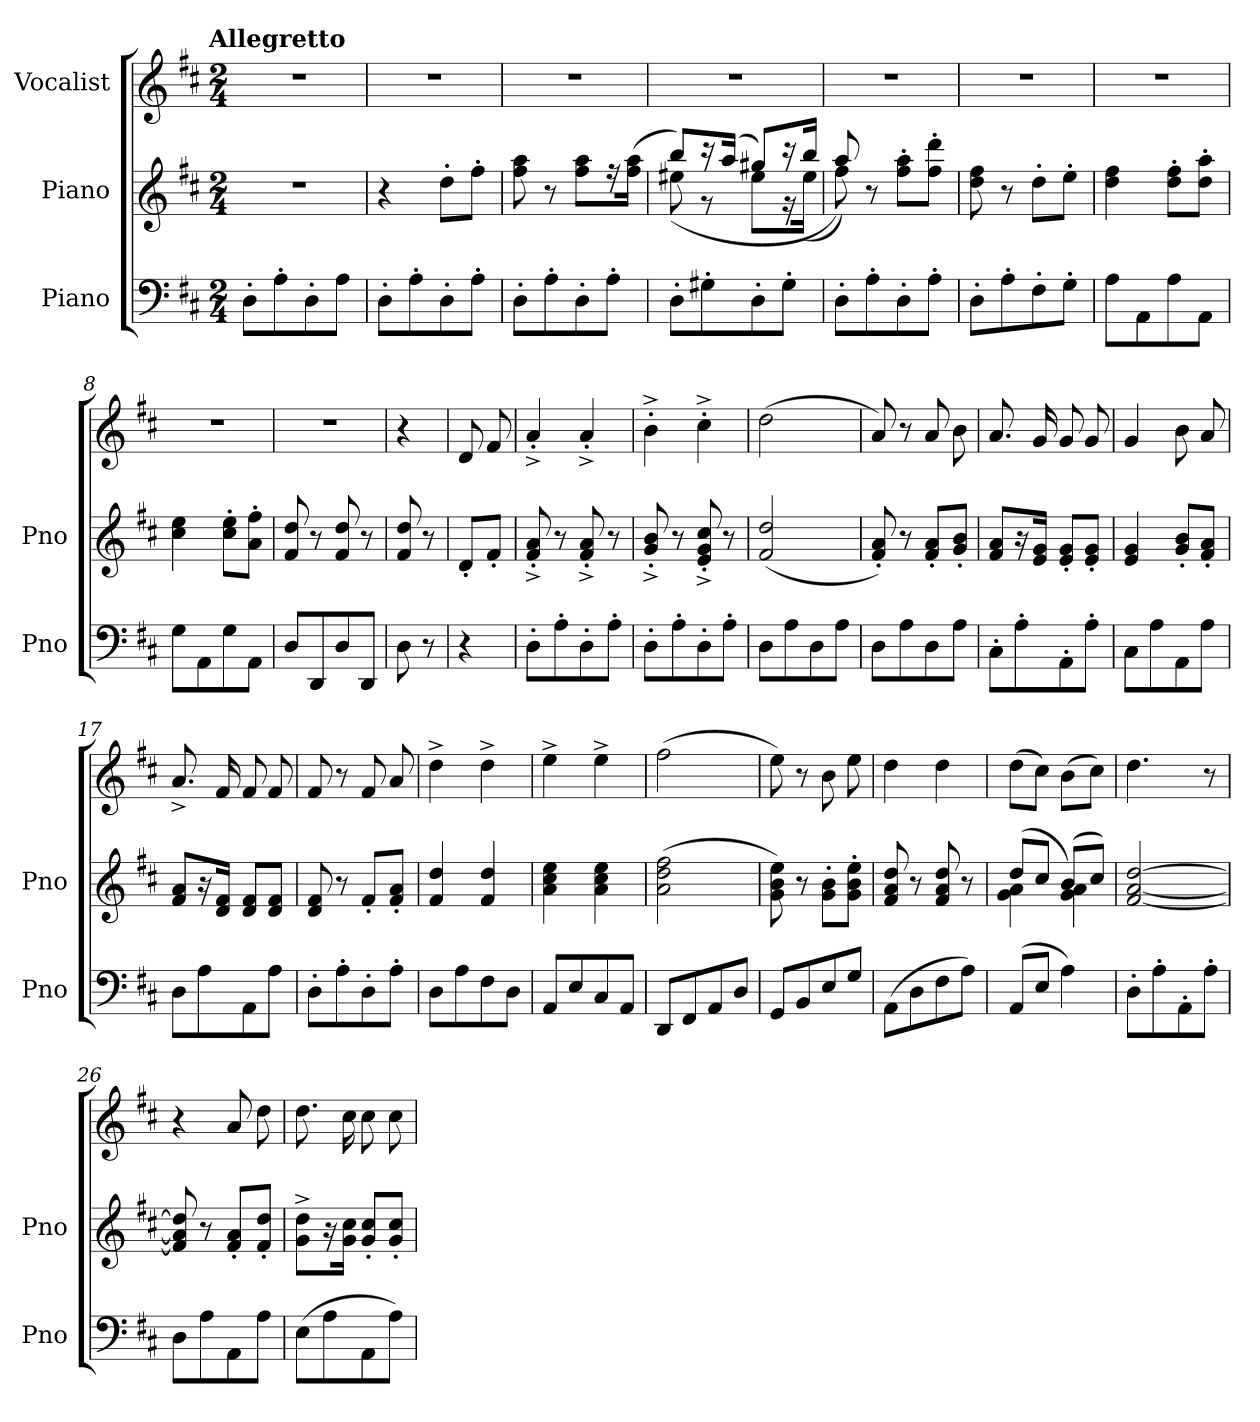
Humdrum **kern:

**kern	**kern	**kern
*part3	*part2	*part1
*staff3	*staff2	*staff1
*I"Piano	*I"Piano	*I"Vocalist
*I'Pno	*I'Pno	*
*clefF4	*clefG2	*clefG2
*k[f#c#]	*k[f#c#]	*k[f#c#]
*D:	*D:	*D:
!!LO:TX:omd:t=Allegretto
*M2/4	*M2/4	*M2/4
*MM118	*MM118	*MM118
=1	=1	=1
8D'L	2r	2r
8A'	.	.
8D'	.	.
8AJ	.	.
=2	=2	=2
8D'L	4r	2r
8A'	.	.
8D'	8dd'L	.
8A'J	8ff#'J	.
=3	=3	=3
8D'L	8ff# 8aa	2r
8A'	8r	.
8D'	8ff# 8aaL	.
8A'J	16r	.
.	(16ff# 16aaJk	.
=4	=4	=4
*	*^	*
8D'L	8bbL)	(8ee#X	2r
8G#X'	16r	8r	.
.	(16aaJk	.	.
8D'	8gg#XL)	8ee#L	.
8G#'J	16r	16r	.
.	16bbJk	(16ee#Jk	.
=5	=5	=5	=5
8D'L	8aa)	8ff#)	2r
8A'	4.ryy	8r	.
8D'	.	8ff#' 8aa'L	.
8A'J	.	8ff#' 8ddd'J	.
*	*v	*v	*
=6	=6	=6
8D'L	8dd 8ff#	2r
8A'	8r	.
8F#'	8dd'L	.
8G'J	8ee'J	.
=7	=7	=7
8AL	4dd 4ff#	2r
8AA	.	.
8A	8dd' 8ff#'L	.
8AAJ	8dd' 8aa'J	.
=8	=8	=8
8GL	4cc# 4ee	2r
8AA	.	.
8G	8cc#' 8ee'L	.
8AAJ	8a' 8ff#'J	.
=9	=9	=9
8DL	8f# 8dd	2r
8DD	8r	.
8D	8f# 8dd	.
8DDJ	8r	.
=10	=10	=10
8D	8f# 8dd	4r
8r	8r	.
=	=	=
4r	8d'L	8d
.	8f#'J	8f#
=11	=11	=11
8D'L	8f#'^ 8a'^	4a'^
8A'	8r	.
8D'	8f#'^ 8a'^	4a'^
8A'J	8r	.
=12	=12	=12
8D'L	8g'^ 8b'^	4b'^
8A'	8r	.
8D'	8e'^ 8g'^ 8cc#'^	4cc#'^
8A'J	8r	.
=13	=13	=13
8DL	(2f# 2dd	(2dd
8A	.	.
8D	.	.
8AJ	.	.
=14	=14	=14
8DL	8f#' 8a')	8a)
8A	8r	8r
8D	8f#' 8a'L	8a
8AJ	8g' 8b'J	8b
=15	=15	=15
8C#'L	8f# 8aL	8.a
8A'	16r	.
.	16e 16gJk	16g
8AA'	8e' 8g'L	8g
8A'J	8e' 8g'J	8g
=16	=16	=16
8C#L	4e 4g	4g
8A	.	.
8AA	8g' 8b'L	8b
8AJ	8f#' 8a'J	8a
=17	=17	=17
8DL	8f# 8aL	8.a^
8A	16r	.
.	16d 16f#Jk	16f#
8AA	8d 8f#L	8f#
8AJ	8d 8f#J	8f#
=18	=18	=18
8D'L	8d 8f#	8f#
8A'	8r	8r
8D'	8f#'L	8f#
8A'J	8f#' 8a'J	8a
=19	=19	=19
8DL	4f# 4dd	4dd^
8A	.	.
8F#	4f# 4dd	4dd^
8DJ	.	.
=20	=20	=20
8AAL	4a 4cc# 4ee	4ee^
8E	.	.
8C#	4a 4cc# 4ee	4ee^
8AAJ	.	.
=21	=21	=21
8DDL	(2a 2dd 2ff#	(2ff#
8FF#	.	.
8AA	.	.
8DJ	.	.
=22	=22	=22
8GGL	8g 8b 8ee)	8ee)
8BB	8r	8r
8E	8g' 8b'L	8b
8GJ	8g' 8b' 8ee'J	8ee
=23	=23	=23
(8AAL	8f# 8a 8dd	4dd
8D	8r	.
8F#	8f# 8a 8dd	4dd
8AJ)	8r	.
=24	=24	=24
*	*^	*
(8AAL	(8ddL	4g 4a	(8ddL
8EJ	8cc#J	.	8cc#J)
4A)	(8bL)	4g 4a	(8bL
.	8cc#J)	.	8cc#J)
*	*v	*v	*
=25	=25	=25
8D'L	[2f# [2a [2dd	4.dd
8A'	.	.
8AA'	.	.
8A'J	.	8r
=26	=26	=26
8DL	8f#] 8a] 8dd]	4r
8A	8r	.
8AA	8f#' 8a'L	8a
8AJ	8f#' 8dd'J	8dd
=27	=27	=27
(8EL	8g^ 8dd^L	8.dd
8A	16r	.
.	16g 16cc#Jk	16cc#
8AA	8g' 8cc#'L	8cc#
8AJ)	8g' 8cc#'J	8cc#
=	=	=
*-	*-	*-
